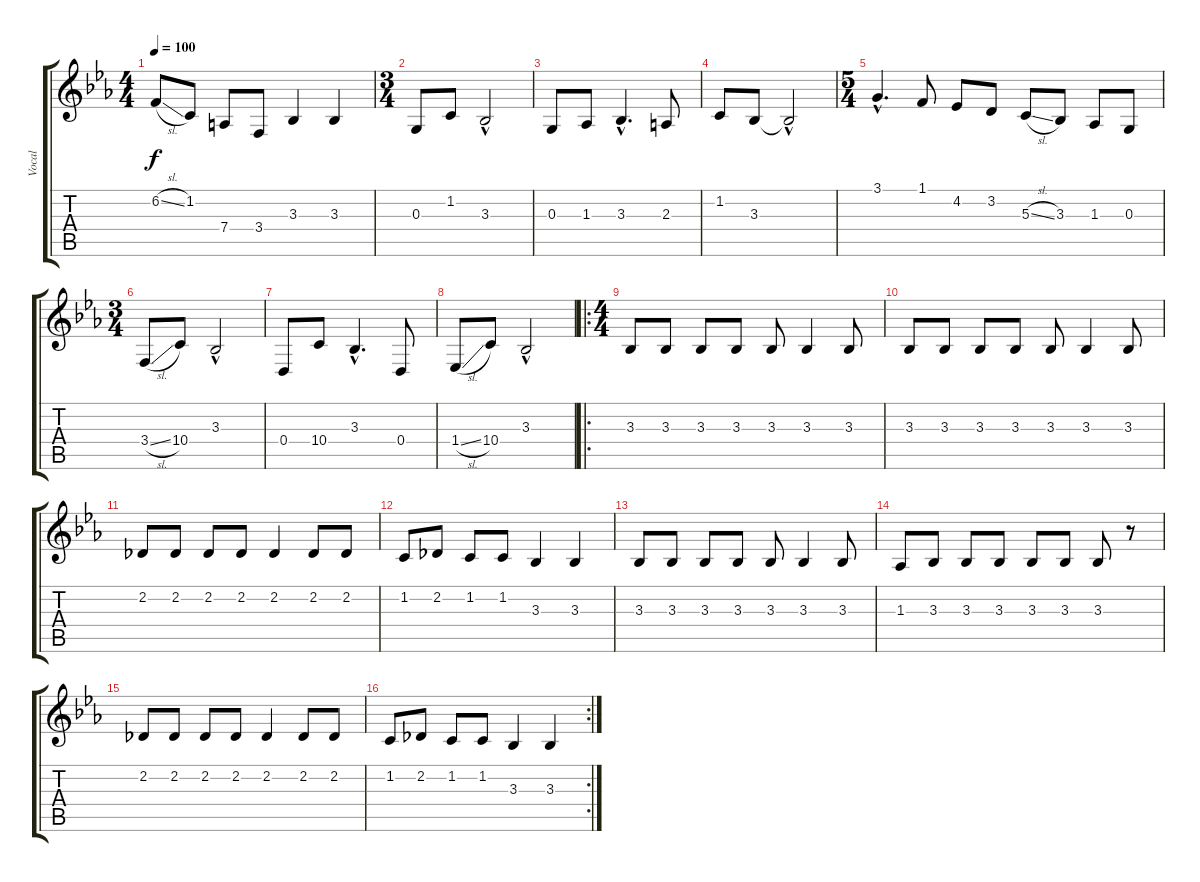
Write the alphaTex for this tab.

\track ("Vocal" "Vocal") {instrument oboe}
\staff {score tabs}
\tuning (E4 B3 G3 D3 A2 E2) {hide}
\ts (4 4)
\tempo 100
\clef g2
\ks eb
6.2{sl}.8{dy f} 1.2.8 7.4.8 3.4.8 3.3.4 3.3.4 |
\ts (3 4)
0.3.8 1.2.8 3.3{hac}.2 |
0.3.8 1.3.8 3.3{hac}.4{d} 2.3.8 |
1.2.8 3.3.8 3.3{hac t}.2 |
\ts (5 4)
3.1{hac}.4{d} 1.1.8 4.2.8 3.2.8 5.3{sl}.8 3.3.8 1.3.8 0.3.8 |
\ts (3 4)
3.4{sl}.8 10.4.8 3.3{hac}.2 |
0.4.8 10.4.8 3.3{hac}.4{d} 0.4.8 |
1.4{sl}.8 10.4.8 3.3{hac}.2 |
\ro
\ts (4 4)
3.3.8 3.3.8 3.3.8 3.3.8 3.3.8 3.3.4 3.3.8 |
3.3.8 3.3.8 3.3.8 3.3.8 3.3.8 3.3.4 3.3.8 |
2.2.8 2.2.8 2.2.8 2.2.8 2.2.4 2.2.8 2.2.8 |
1.2.8 2.2.8 1.2.8 1.2.8 3.3.4 3.3.4 |
3.3.8 3.3.8 3.3.8 3.3.8 3.3.8 3.3.4 3.3.8 |
1.3.8 3.3.8 3.3.8 3.3.8 3.3.8 3.3.8 3.3.8 r.8 |
2.2.8 2.2.8 2.2.8 2.2.8 2.2.4 2.2.8 2.2.8 |
\rc 2
1.2.8 2.2.8 1.2.8 1.2.8 3.3.4 3.3.4
